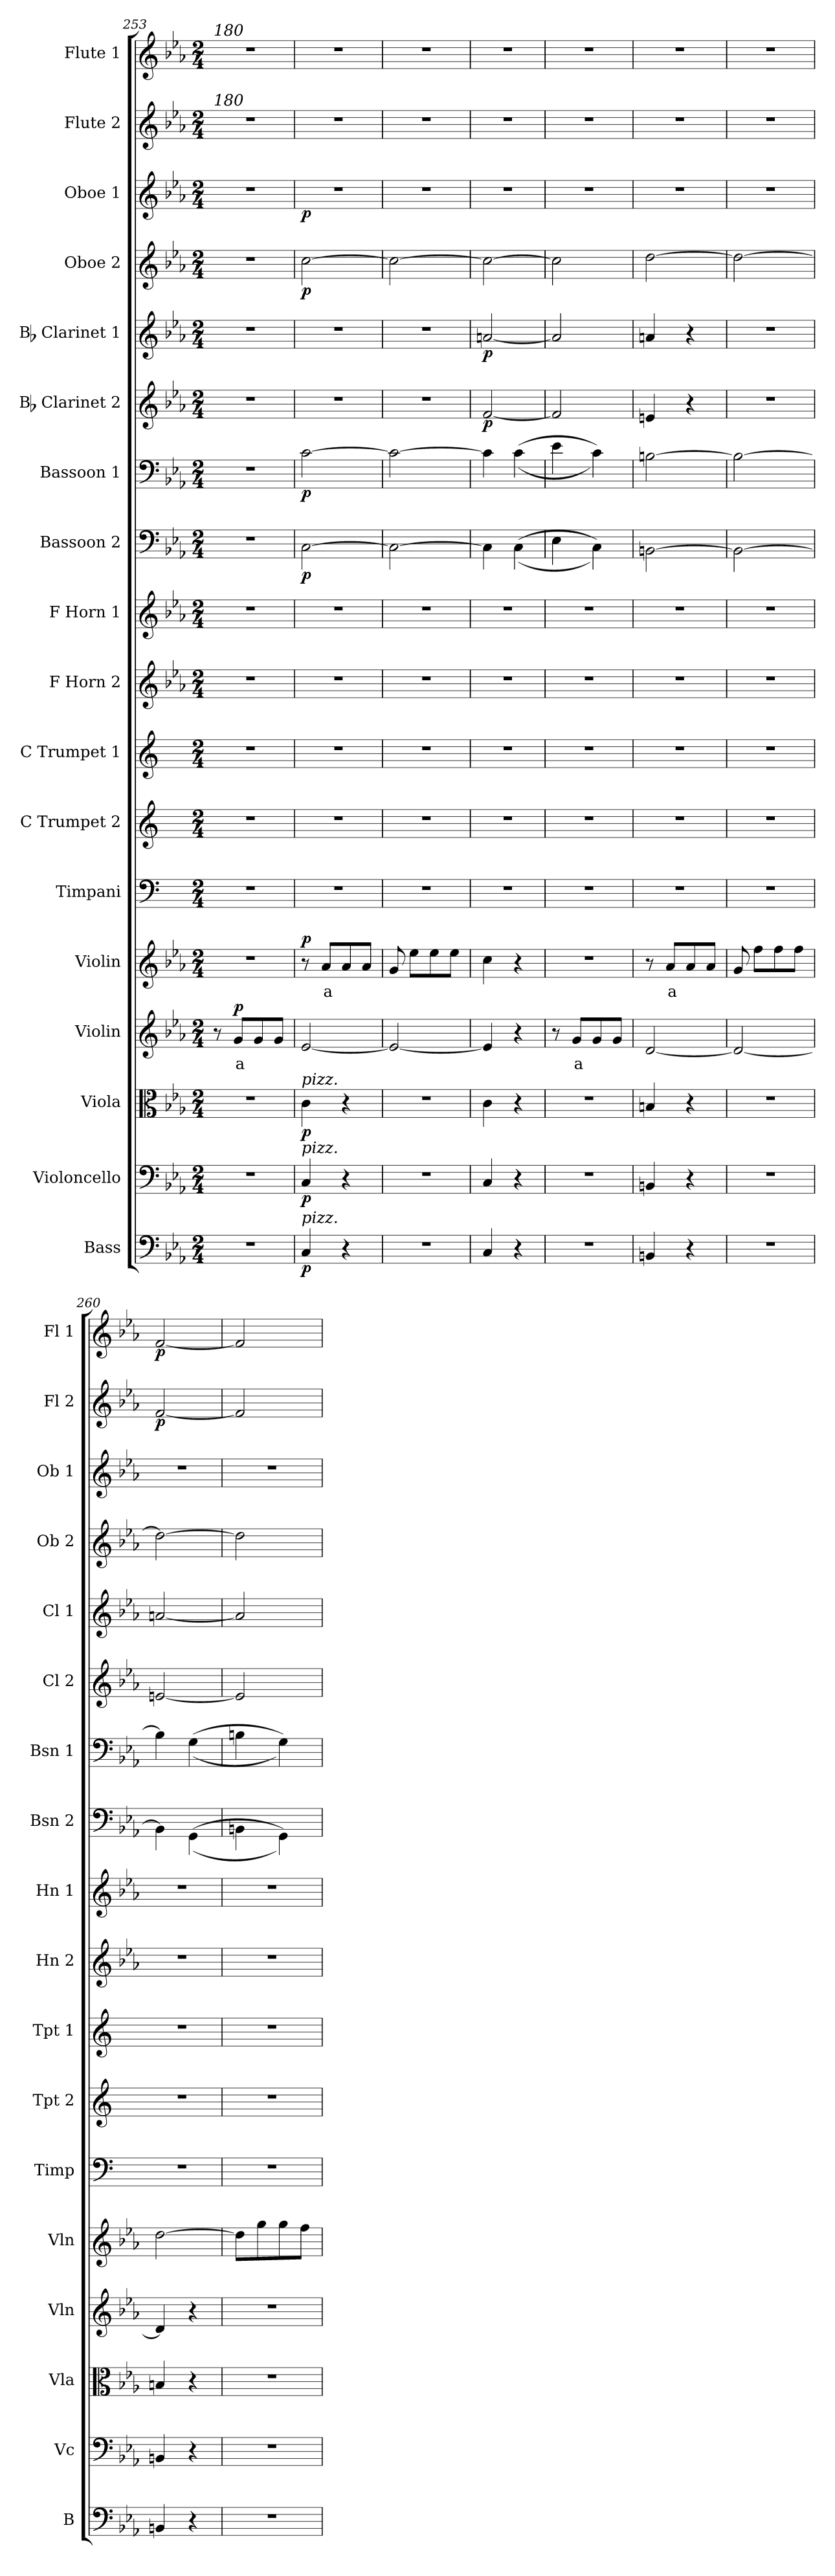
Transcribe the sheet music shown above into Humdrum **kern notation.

**kern	**dynam	**kern	**dynam	**kern	**dynam	**kern	**text	**dynam	**kern	**text	**dynam	**kern	**kern	**kern	**kern	**kern	**kern	**dynam	**kern	**dynam	**kern	**dynam	**kern	**dynam	**kern	**dynam	**kern	**dynam	**kern	**dynam	**kern	**dynam
*part18	*part18	*part17	*part17	*part16	*part16	*part15	*part15	*part15	*part14	*part14	*part14	*part13	*part12	*part11	*part10	*part9	*part8	*part8	*part7	*part7	*part6	*part6	*part5	*part5	*part4	*part4	*part3	*part3	*part2	*part2	*part1	*part1
*staff18	*staff18	*staff17	*staff17	*staff16	*staff16	*staff15	*staff15	*staff15	*staff14	*staff14	*staff14	*staff13	*staff12	*staff11	*staff10	*staff9	*staff8	*staff8	*staff7	*staff7	*staff6	*staff6	*staff5	*staff5	*staff4	*staff4	*staff3	*staff3	*staff2	*staff2	*staff1	*staff1
*I"Bass	*	*I"Violoncello	*	*I"Viola	*	*I"Violin	*	*	*I"Violin	*	*	*I"Timpani	*I"C Trumpet 2	*I"C Trumpet 1	*I"F Horn 2	*I"F Horn 1	*I"Bassoon 2	*	*I"Bassoon 1	*	*I"Bb Clarinet 2	*	*I"Bb Clarinet 1	*	*I"Oboe 2	*	*I"Oboe 1	*	*I"Flute 2	*	*I"Flute 1	*
*I'B	*	*I'Vc	*	*I'Vla	*	*I'Vln	*	*	*I'Vln	*	*	*I'Timp	*I'Tpt 2	*I'Tpt 1	*I'Hn 2	*I'Hn 1	*I'Bsn 2	*	*I'Bsn 1	*	*I'Cl 2	*	*I'Cl 1	*	*I'Ob 2	*	*I'Ob 1	*	*I'Fl 2	*	*I'Fl 1	*
*clefF4	*	*clefF4	*	*clefC3	*	*clefG2	*	*	*clefG2	*	*	*clefF4	*clefG2	*clefG2	*clefG2	*clefG2	*clefF4	*	*clefF4	*	*clefG2	*	*clefG2	*	*clefG2	*	*clefG2	*	*clefG2	*	*clefG2	*
*ITrd7c12	*	*	*	*	*	*	*	*	*	*	*	*	*	*	*ITrd4c7	*ITrd4c7	*	*	*	*	*ITrd1c2	*	*ITrd1c2	*	*	*	*	*	*	*	*	*
*k[b-e-a-]	*	*k[b-e-a-]	*	*k[b-e-a-]	*	*k[b-e-a-]	*	*	*k[b-e-a-]	*	*	*k[]	*k[]	*k[]	*k[b-e-a-d-]	*k[b-e-a-d-]	*k[b-e-a-]	*	*k[b-e-a-]	*	*k[b-e-a-d-g-]	*	*k[b-e-a-d-g-]	*	*k[b-e-a-]	*	*k[b-e-a-]	*	*k[b-e-a-]	*	*k[b-e-a-]	*
*M2/4	*	*M2/4	*	*M2/4	*	*M2/4	*	*	*M2/4	*	*	*M2/4	*M2/4	*M2/4	*M2/4	*M2/4	*M2/4	*	*M2/4	*	*M2/4	*	*M2/4	*	*M2/4	*	*M2/4	*	*M2/4	*	*M2/4	*
=253	=253	=253	=253	=253	=253	=253	=253	=253	=253	=253	=253	=253	=253	=253	=253	=253	=253	=253	=253	=253	=253	=253	=253	=253	=253	=253	=253	=253	=253	=253	=253	=253
!	!	!	!	!	!	!	!	!	!	!	!	!	!	!	!	!	!	!	!	!	!	!	!	!	!	!	!	!	!	!	!LO:TX:a:i:t=180	!
!	!	!	!	!	!	!	!	!	!	!	!	!	!	!	!	!	!	!	!	!	!	!	!	!	!	!	!	!	!LO:TX:a:i:t=180	!	!	!
2r	.	2r	.	2r	.	8r	.	.	2r	.	.	2r	2r	2r	2r	2r	2r	.	2r	.	2r	.	2r	.	2r	.	2r	.	2r	.	2r	.
!	!	!	!	!	!	!	!LO:LY:b	!LO:DY:b	!	!	!	!	!	!	!	!	!	!	!	!	!	!	!	!	!	!	!	!	!	!	!	!
.	.	.	.	.	.	8gL	a	p	.	.	.	.	.	.	.	.	.	.	.	.	.	.	.	.	.	.	.	.	.	.	.	.
.	.	.	.	.	.	8g	.	.	.	.	.	.	.	.	.	.	.	.	.	.	.	.	.	.	.	.	.	.	.	.	.	.
.	.	.	.	.	.	8gJ	.	.	.	.	.	.	.	.	.	.	.	.	.	.	.	.	.	.	.	.	.	.	.	.	.	.
=254	=254	=254	=254	=254	=254	=254	=254	=254	=254	=254	=254	=254	=254	=254	=254	=254	=254	=254	=254	=254	=254	=254	=254	=254	=254	=254	=254	=254	=254	=254	=254	=254
!	!	!	!	!LO:TX:a:i:t=pizz.	!	!	!	!	!	!	!	!	!	!	!	!	!	!	!	!	!	!	!	!	!	!	!	!	!	!	!	!
!	!	!LO:TX:a:i:t=pizz.	!	!	!	!	!	!	!	!	!	!	!	!	!	!	!	!	!	!	!	!	!	!	!	!	!	!	!	!	!	!
!LO:TX:a:i:t=pizz.	!	!	!	!	!	!	!	!	!	!	!	!	!	!	!	!	!	!	!	!	!	!	!	!	!	!	!	!	!	!	!	!
!	!LO:DY:b	!	!LO:DY:b	!	!LO:DY:b	!	!	!	!	!	!LO:DY:b	!	!	!	!	!	!	!LO:DY:b	!	!LO:DY:b	!	!	!	!	!	!LO:DY:b	!	!LO:DY:b	!	!	!	!
4CC	p	4C	p	4c	p	[2e-	.	.	8r	.	p	2r	2r	2r	2r	2r	[2C\	p	[2c\	p	2r	.	2r	.	[2cc	p	2r	p	2r	.	2r	.
!	!	!	!	!	!	!	!	!	!	!LO:LY:b	!	!	!	!	!	!	!	!	!	!	!	!	!	!	!	!	!	!	!	!	!	!
.	.	.	.	.	.	.	.	.	8a-L	a	.	.	.	.	.	.	.	.	.	.	.	.	.	.	.	.	.	.	.	.	.	.
4r	.	4r	.	4r	.	.	.	.	8a-	.	.	.	.	.	.	.	.	.	.	.	.	.	.	.	.	.	.	.	.	.	.	.
.	.	.	.	.	.	.	.	.	8a-J	.	.	.	.	.	.	.	.	.	.	.	.	.	.	.	.	.	.	.	.	.	.	.
=255	=255	=255	=255	=255	=255	=255	=255	=255	=255	=255	=255	=255	=255	=255	=255	=255	=255	=255	=255	=255	=255	=255	=255	=255	=255	=255	=255	=255	=255	=255	=255	=255
2r	.	2r	.	2r	.	2e-_	.	.	8g	.	.	2r	2r	2r	2r	2r	2C\_	.	2c\_	.	2r	.	2r	.	2cc_	.	2r	.	2r	.	2r	.
.	.	.	.	.	.	.	.	.	8ee-L	.	.	.	.	.	.	.	.	.	.	.	.	.	.	.	.	.	.	.	.	.	.	.
.	.	.	.	.	.	.	.	.	8ee-	.	.	.	.	.	.	.	.	.	.	.	.	.	.	.	.	.	.	.	.	.	.	.
.	.	.	.	.	.	.	.	.	8ee-J	.	.	.	.	.	.	.	.	.	.	.	.	.	.	.	.	.	.	.	.	.	.	.
=256	=256	=256	=256	=256	=256	=256	=256	=256	=256	=256	=256	=256	=256	=256	=256	=256	=256	=256	=256	=256	=256	=256	=256	=256	=256	=256	=256	=256	=256	=256	=256	=256
!	!	!	!	!	!	!	!	!	!	!	!	!	!	!	!	!	!	!	!	!	!	!LO:DY:b	!	!LO:DY:b	!	!	!	!	!	!	!	!
4CC	.	4C	.	4c	.	4e-]	.	.	4cc	.	.	2r	2r	2r	2r	2r	4C\]	.	4c\]	.	[2e-/	p	[2gn/	p	2cc_	.	2r	.	2r	.	2r	.
4r	.	4r	.	4r	.	4r	.	.	4r	.	.	.	.	.	.	.	((4C\	.	((4c\	.	.	.	.	.	.	.	.	.	.	.	.	.
=257	=257	=257	=257	=257	=257	=257	=257	=257	=257	=257	=257	=257	=257	=257	=257	=257	=257	=257	=257	=257	=257	=257	=257	=257	=257	=257	=257	=257	=257	=257	=257	=257
2r	.	2r	.	2r	.	8r	.	.	2r	.	.	2r	2r	2r	2r	2r	4E-\	.	4e-\	.	2e-/]	.	2g/]	.	2cc]	.	2r	.	2r	.	2r	.
!	!	!	!	!	!	!	!LO:LY:b	!	!	!	!	!	!	!	!	!	!	!	!	!	!	!	!	!	!	!	!	!	!	!	!	!
.	.	.	.	.	.	8gL	a	.	.	.	.	.	.	.	.	.	.	.	.	.	.	.	.	.	.	.	.	.	.	.	.	.
.	.	.	.	.	.	8g	.	.	.	.	.	.	.	.	.	.	4C\))	.	4c\))	.	.	.	.	.	.	.	.	.	.	.	.	.
.	.	.	.	.	.	8gJ	.	.	.	.	.	.	.	.	.	.	.	.	.	.	.	.	.	.	.	.	.	.	.	.	.	.
!!LO:PB:g=z
=258	=258	=258	=258	=258	=258	=258	=258	=258	=258	=258	=258	=258	=258	=258	=258	=258	=258	=258	=258	=258	=258	=258	=258	=258	=258	=258	=258	=258	=258	=258	=258	=258
4BBBn	.	4BBn	.	4Bn	.	[2d	.	.	8r	.	.	2r	2r	2r	2r	2r	[2BBn\	.	[2Bn\	.	4dn/	.	4gn/	.	[2dd	.	2r	.	2r	.	2r	.
!	!	!	!	!	!	!	!	!	!	!LO:LY:b	!	!	!	!	!	!	!	!	!	!	!	!	!	!	!	!	!	!	!	!	!	!
.	.	.	.	.	.	.	.	.	8a-L	a	.	.	.	.	.	.	.	.	.	.	.	.	.	.	.	.	.	.	.	.	.	.
4r	.	4r	.	4r	.	.	.	.	8a-	.	.	.	.	.	.	.	.	.	.	.	4r	.	4r	.	.	.	.	.	.	.	.	.
.	.	.	.	.	.	.	.	.	8a-J	.	.	.	.	.	.	.	.	.	.	.	.	.	.	.	.	.	.	.	.	.	.	.
=259	=259	=259	=259	=259	=259	=259	=259	=259	=259	=259	=259	=259	=259	=259	=259	=259	=259	=259	=259	=259	=259	=259	=259	=259	=259	=259	=259	=259	=259	=259	=259	=259
2r	.	2r	.	2r	.	2d_	.	.	8g	.	.	2r	2r	2r	2r	2r	2BB\_	.	2B\_	.	2r	.	2r	.	2dd_	.	2r	.	2r	.	2r	.
.	.	.	.	.	.	.	.	.	8ffL	.	.	.	.	.	.	.	.	.	.	.	.	.	.	.	.	.	.	.	.	.	.	.
.	.	.	.	.	.	.	.	.	8ff	.	.	.	.	.	.	.	.	.	.	.	.	.	.	.	.	.	.	.	.	.	.	.
.	.	.	.	.	.	.	.	.	8ffJ	.	.	.	.	.	.	.	.	.	.	.	.	.	.	.	.	.	.	.	.	.	.	.
=260	=260	=260	=260	=260	=260	=260	=260	=260	=260	=260	=260	=260	=260	=260	=260	=260	=260	=260	=260	=260	=260	=260	=260	=260	=260	=260	=260	=260	=260	=260	=260	=260
!	!	!	!	!	!	!	!	!	!	!	!	!	!	!	!	!	!	!	!	!	!	!	!	!	!	!	!	!	!	!LO:DY:b	!	!LO:DY:b
4BBBn	.	4BBn	.	4Bn	.	4d]	.	.	[2dd	.	.	2r	2r	2r	2r	2r	4BB\]	.	4B\]	.	[2dn/	.	[2gn/	.	2dd_	.	2r	.	[2f	p	[2f	p
4r	.	4r	.	4r	.	4r	.	.	.	.	.	.	.	.	.	.	((4GG\	.	((4G\	.	.	.	.	.	.	.	.	.	.	.	.	.
=261	=261	=261	=261	=261	=261	=261	=261	=261	=261	=261	=261	=261	=261	=261	=261	=261	=261	=261	=261	=261	=261	=261	=261	=261	=261	=261	=261	=261	=261	=261	=261	=261
2r	.	2r	.	2r	.	2r	.	.	8ddL]	.	.	2r	2r	2r	2r	2r	4BBn\	.	4Bn\	.	2d/]	.	2g/]	.	2dd]	.	2r	.	2f]	.	2f]	.
.	.	.	.	.	.	.	.	.	8gg	.	.	.	.	.	.	.	.	.	.	.	.	.	.	.	.	.	.	.	.	.	.	.
.	.	.	.	.	.	.	.	.	8gg	.	.	.	.	.	.	.	4GG\))	.	4G\))	.	.	.	.	.	.	.	.	.	.	.	.	.
.	.	.	.	.	.	.	.	.	8ffJ	.	.	.	.	.	.	.	.	.	.	.	.	.	.	.	.	.	.	.	.	.	.	.
=	=	=	=	=	=	=	=	=	=	=	=	=	=	=	=	=	=	=	=	=	=	=	=	=	=	=	=	=	=	=	=	=
*-	*-	*-	*-	*-	*-	*-	*-	*-	*-	*-	*-	*-	*-	*-	*-	*-	*-	*-	*-	*-	*-	*-	*-	*-	*-	*-	*-	*-	*-	*-	*-	*-
